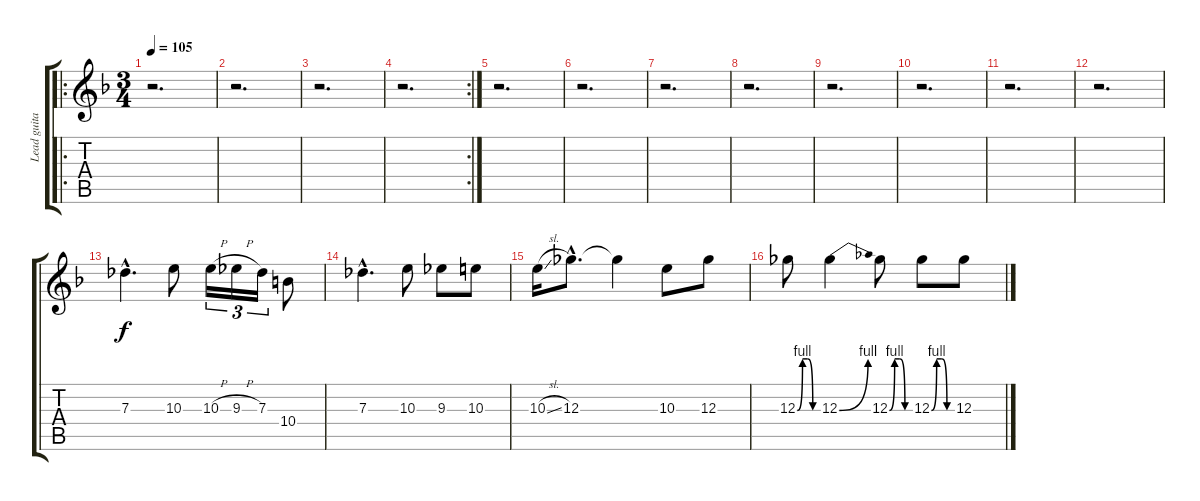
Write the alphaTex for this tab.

\track ("Lead guitar" "Lead guita") {instrument overdrivenguitar}
\staff {score tabs}
\tuning (Eb4 Bb3 Gb3 Db3 Ab2 Eb2) {hide}
\ro
\ts (3 4)
\tempo 105
\clef g2
\ks f
r.2{d dy f instrument overdrivenguitar} |
r.2{d} |
r.2{d} |
\rc 2
r.2{d} |
r.2{d} |
r.2{d} |
r.2{d} |
r.2{d} |
r.2{d} |
r.2{d} |
r.2{d} |
r.2{d} |
7.3{hac}.4{d} 10.3.8 10.3{h}.16{tu (3 2)} 9.3{h}.16{tu (3 2)} 7.3.16{tu (3 2)} 10.4.8 |
7.3{hac}.4{d} 10.3.8 9.3.8 10.3.8 |
10.3{sl}.16 12.3{hac}.8{d} 12.3{t}.4 10.3.8 12.3.8 |
12.3{be (custom 0 0 15 4 30 4 45 0 60 0)}.8 12.3{be (bend 0 0 60 4)}.4 12.3{be (custom 0 0 15 4 30 4 45 0 60 0)}.8 12.3{be (custom 0 0 15 4 30 4 45 0 60 0)}.8 12.3.8
